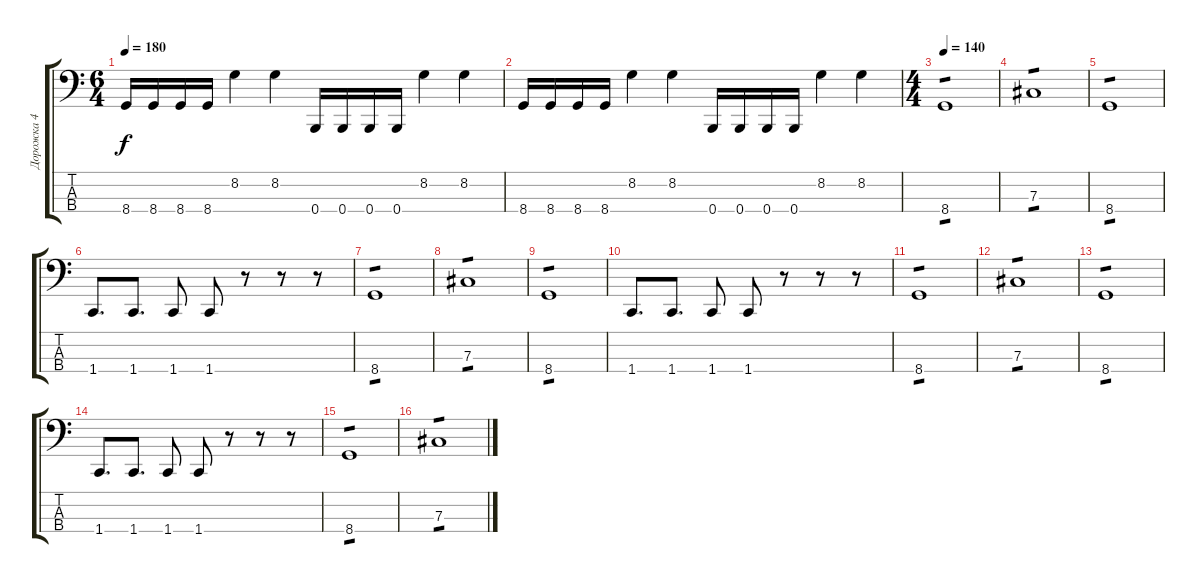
\track ("Дорожка 4" "Дорожка 4") {instrument electricbassfinger}
\staff {score tabs}
\tuning (E2 B1 Gb1 B0) {hide}
\ts (6 4)
\tempo 180
\clef f4
\ks c
8.4.16{dy f} 8.4.16 8.4.16 8.4.16 8.2.4 8.2.4 0.4.16 0.4.16 0.4.16 0.4.16 8.2.4 8.2.4 |
8.4.16 8.4.16 8.4.16 8.4.16 8.2.4 8.2.4 0.4.16 0.4.16 0.4.16 0.4.16 8.2.4 8.2.4 |
\ts (4 4)
\tempo 140
8.4.1{tp 1} |
7.3.1{tp 1} |
8.4.1{tp 1} |
1.4.8{d} 1.4.8{d} 1.4.8 1.4.8 r.8 r.8 r.8 |
8.4.1{tp 1} |
7.3.1{tp 1} |
8.4.1{tp 1} |
1.4.8{d} 1.4.8{d} 1.4.8 1.4.8 r.8 r.8 r.8 |
8.4.1{tp 1} |
7.3.1{tp 1} |
8.4.1{tp 1} |
1.4.8{d} 1.4.8{d} 1.4.8 1.4.8 r.8 r.8 r.8 |
8.4.1{tp 1} |
7.3.1{tp 1}
